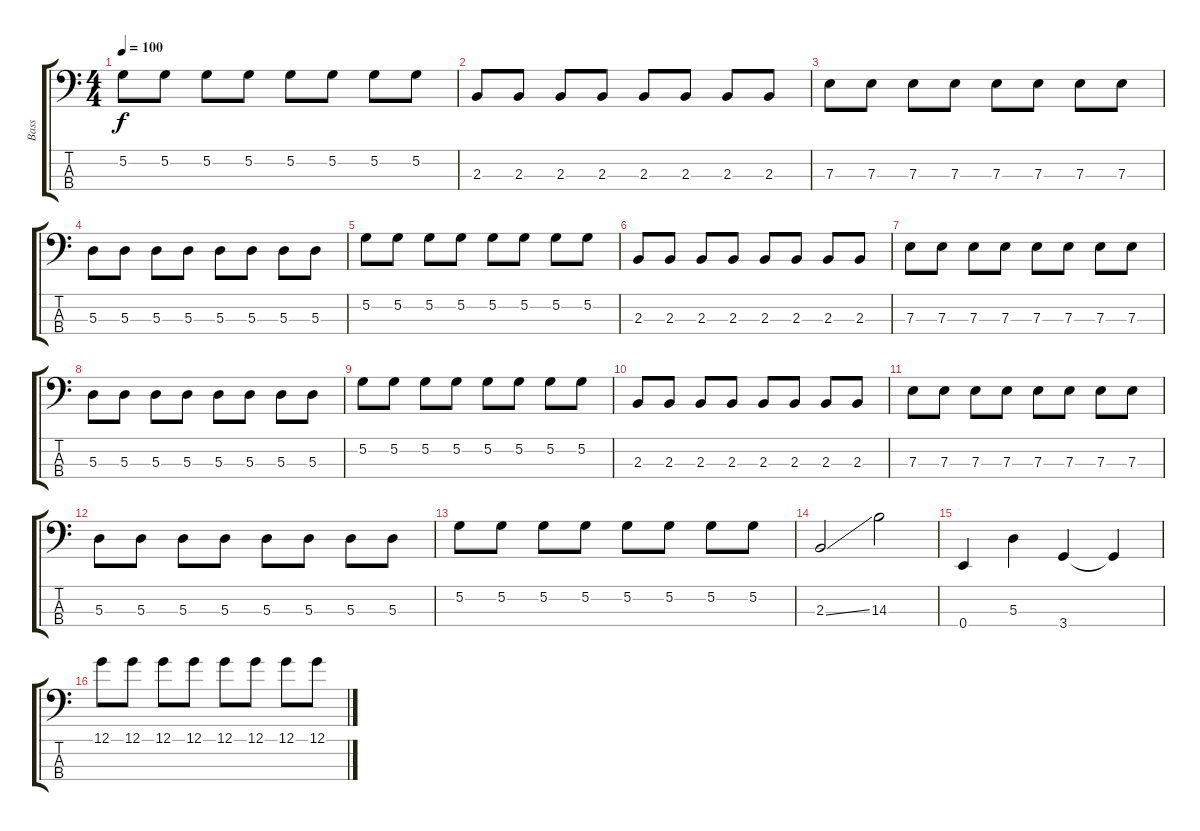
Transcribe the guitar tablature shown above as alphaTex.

\track ("Bass" "Bass") {instrument electricbassfinger}
\staff {score tabs}
\tuning (G2 D2 A1 E1) {hide}
\ts (4 4)
\tempo 100
\clef f4
\ks c
5.2.8{dy f} 5.2.8 5.2.8 5.2.8 5.2.8 5.2.8 5.2.8 5.2.8 |
2.3.8{instrument electricbassfinger} 2.3.8 2.3.8 2.3.8 2.3.8 2.3.8 2.3.8 2.3.8 |
7.3.8 7.3.8 7.3.8 7.3.8 7.3.8 7.3.8 7.3.8 7.3.8 |
5.3.8 5.3.8 5.3.8 5.3.8 5.3.8 5.3.8 5.3.8 5.3.8 |
5.2.8 5.2.8 5.2.8 5.2.8 5.2.8 5.2.8 5.2.8 5.2.8 |
2.3.8{instrument electricbassfinger} 2.3.8 2.3.8 2.3.8 2.3.8 2.3.8 2.3.8 2.3.8 |
7.3.8 7.3.8 7.3.8 7.3.8 7.3.8 7.3.8 7.3.8 7.3.8 |
5.3.8 5.3.8 5.3.8 5.3.8 5.3.8 5.3.8 5.3.8 5.3.8 |
5.2.8 5.2.8 5.2.8 5.2.8 5.2.8 5.2.8 5.2.8 5.2.8 |
2.3.8{instrument electricbassfinger} 2.3.8 2.3.8 2.3.8 2.3.8 2.3.8 2.3.8 2.3.8 |
7.3.8 7.3.8 7.3.8 7.3.8 7.3.8 7.3.8 7.3.8 7.3.8 |
5.3.8 5.3.8 5.3.8 5.3.8 5.3.8 5.3.8 5.3.8 5.3.8 |
5.2.8 5.2.8 5.2.8 5.2.8 5.2.8 5.2.8 5.2.8 5.2.8 |
2.3{ss}.2 14.3.2 |
0.4.4 5.3.4 3.4.4 3.4{t}.4 |
12.1.8 12.1.8 12.1.8 12.1.8 12.1.8 12.1.8 12.1.8 12.1.8
